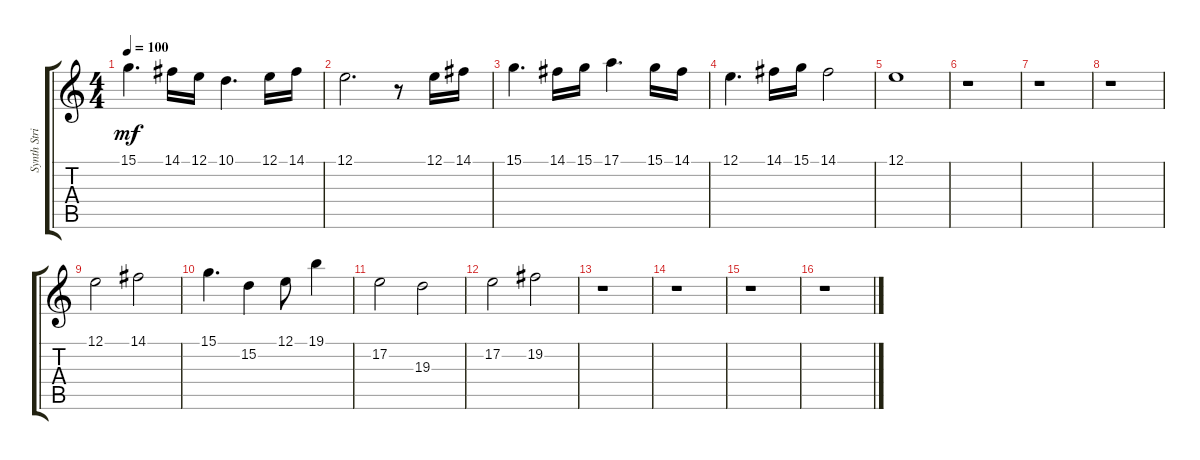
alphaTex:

\track ("Synth Strings" "Synth Stri") {instrument synthstrings1}
\staff {score tabs}
\tuning (E4 B3 G3 D3 A2 E2) {hide}
\ts (4 4)
\tempo 100
\clef g2
\ks c
15.1.4{d dy mf} 14.1.16 12.1.16 10.1.4{d} 12.1.16 14.1.16 |
12.1.2{d} r.8 12.1.16 14.1.16 |
15.1.4{d} 14.1.16 15.1.16 17.1.4{d} 15.1.16 14.1.16 |
12.1.4{d} 14.1.16 15.1.16 14.1.2 |
12.1.1 |
r.1 |
r.1 |
r.1 |
12.1.2{volume 16} 14.1.2 |
15.1.4{d} 15.2.4 12.1.8 19.1.4 |
17.2.2 19.3.2 |
17.2.2 19.2.2 |
r.1 |
r.1 |
r.1 |
r.1
